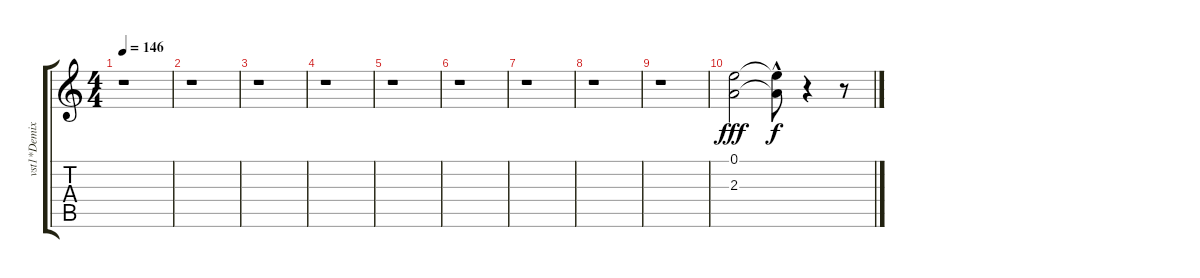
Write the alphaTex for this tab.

\track ("vst1*Demixed 12" "vst1*Demix") {instrument distortionguitar}
\staff {score tabs}
\tuning (E4 B3 G3 D3 A2 E2) {hide}
\ts (4 4)
\tempo 146
\clef g2
\ks c
r.1{dy fff} |
r.1 |
r.1 |
r.1 |
r.1 |
r.1 |
r.1 |
r.1 |
r.1 |
(0.1 2.3).2 (0.1{t} 2.3{hac t}).8{dy f} r.4 r.8
